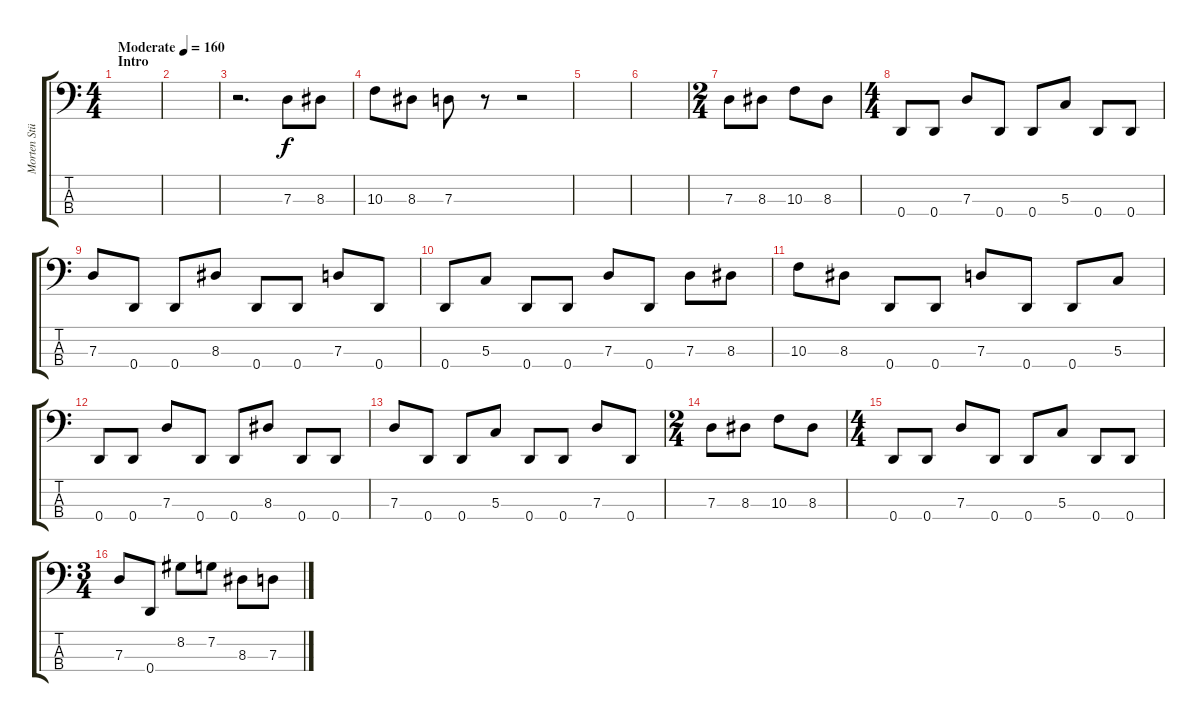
\track ("Morten Stützer" "Morten Stü") {instrument electricbasspick}
\staff {score tabs}
\tuning (F2 C2 G1 D1) {hide}
\ts (4 4)
\section ("" "Intro")
\tempo (160 "Moderate")
\clef f4
\ks c
|
|
r.2{d} 7.3.8 8.3.8 |
10.3.8 8.3.8 7.3.8 r.8 r.2 |
|
|
\ts (2 4)
7.3.8 8.3.8 10.3.8 8.3.8 |
\ts (4 4)
0.4.8 0.4.8 7.3.8 0.4.8 0.4.8 5.3.8 0.4.8 0.4.8 |
7.3.8 0.4.8 0.4.8 8.3.8 0.4.8 0.4.8 7.3.8 0.4.8 |
0.4.8 5.3.8 0.4.8 0.4.8 7.3.8 0.4.8 7.3.8 8.3.8 |
10.3.8 8.3.8 0.4.8 0.4.8 7.3.8 0.4.8 0.4.8 5.3.8 |
0.4.8 0.4.8 7.3.8 0.4.8 0.4.8 8.3.8 0.4.8 0.4.8 |
7.3.8 0.4.8 0.4.8 5.3.8 0.4.8 0.4.8 7.3.8 0.4.8 |
\ts (2 4)
7.3.8 8.3.8 10.3.8 8.3.8 |
\ts (4 4)
0.4.8 0.4.8 7.3.8 0.4.8 0.4.8 5.3.8 0.4.8 0.4.8 |
\ts (3 4)
7.3.8 0.4.8 8.2.8 7.2.8 8.3.8 7.3.8
